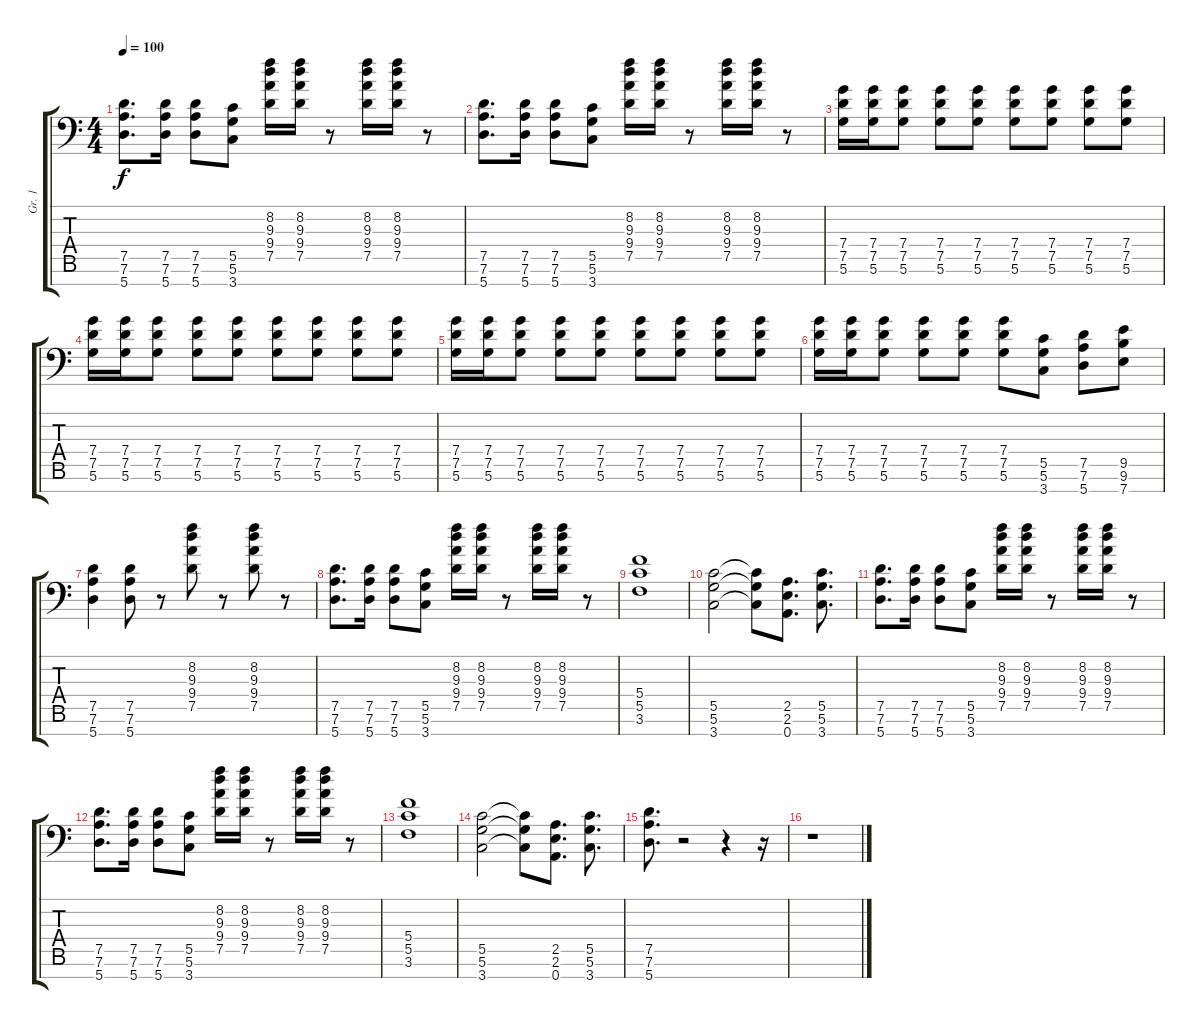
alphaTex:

\track ("Gr. 1" "Gr. 1") {instrument electricguitarmuted}
\staff {score tabs}
\tuning (D4 A3 F3 C3 G2 D2 A1) {hide}
\ts (4 4)
\tempo 100
\clef f4
\ks c
(7.5 7.6 5.7).8{d dy f} (7.5 7.6 5.7).16 (7.5 7.6 5.7).8 (5.5 5.6 3.7).8 (8.2 9.3 9.4 7.5).16 (8.2 9.3 9.4 7.5).16 r.8 (8.2 9.3 9.4 7.5).16 (8.2 9.3 9.4 7.5).16 r.8 |
(7.5 7.6 5.7).8{d} (7.5 7.6 5.7).16 (7.5 7.6 5.7).8 (5.5 5.6 3.7).8 (8.2 9.3 9.4 7.5).16 (8.2 9.3 9.4 7.5).16 r.8 (8.2 9.3 9.4 7.5).16 (8.2 9.3 9.4 7.5).16 r.8 |
(7.4 7.5 5.6).16 (7.4 7.5 5.6).16 (7.4 7.5 5.6).8 (7.4 7.5 5.6).8 (7.4 7.5 5.6).8 (7.4 7.5 5.6).8 (7.4 7.5 5.6).8 (7.4 7.5 5.6).8 (7.4 7.5 5.6).8 |
(7.4 7.5 5.6).16 (7.4 7.5 5.6).16 (7.4 7.5 5.6).8 (7.4 7.5 5.6).8 (7.4 7.5 5.6).8 (7.4 7.5 5.6).8 (7.4 7.5 5.6).8 (7.4 7.5 5.6).8 (7.4 7.5 5.6).8 |
(7.4 7.5 5.6).16 (7.4 7.5 5.6).16 (7.4 7.5 5.6).8 (7.4 7.5 5.6).8 (7.4 7.5 5.6).8 (7.4 7.5 5.6).8 (7.4 7.5 5.6).8 (7.4 7.5 5.6).8 (7.4 7.5 5.6).8 |
(7.4 7.5 5.6).16 (7.4 7.5 5.6).16 (7.4 7.5 5.6).8 (7.4 7.5 5.6).8 (7.4 7.5 5.6).8 (7.4 7.5 5.6).8 (5.5 5.6 3.7).8 (7.5 7.6 5.7).8 (9.5 9.6 7.7).8 |
(7.5 7.6 5.7).4 (7.5 7.6 5.7).8 r.8 (8.2 9.3 9.4 7.5).8 r.8 (8.2 9.3 9.4 7.5).8 r.8 |
(7.5 7.6 5.7).8{d} (7.5 7.6 5.7).16 (7.5 7.6 5.7).8 (5.5 5.6 3.7).8 (8.2 9.3 9.4 7.5).16 (8.2 9.3 9.4 7.5).16 r.8 (8.2 9.3 9.4 7.5).16 (8.2 9.3 9.4 7.5).16 r.8 |
(5.4 5.5 3.6).1 |
(5.5 5.6 3.7).2 (5.5{t} 5.6{t} 3.7{t}).8 (2.5 2.6 0.7).8{d} (5.5 5.6 3.7).8{d} |
(7.5 7.6 5.7).8{d} (7.5 7.6 5.7).16 (7.5 7.6 5.7).8 (5.5 5.6 3.7).8 (8.2 9.3 9.4 7.5).16 (8.2 9.3 9.4 7.5).16 r.8 (8.2 9.3 9.4 7.5).16 (8.2 9.3 9.4 7.5).16 r.8 |
(7.5 7.6 5.7).8{d} (7.5 7.6 5.7).16 (7.5 7.6 5.7).8 (5.5 5.6 3.7).8 (8.2 9.3 9.4 7.5).16 (8.2 9.3 9.4 7.5).16 r.8 (8.2 9.3 9.4 7.5).16 (8.2 9.3 9.4 7.5).16 r.8 |
(5.4 5.5 3.6).1 |
(5.5 5.6 3.7).2 (5.5{t} 5.6{t} 3.7{t}).8 (2.5 2.6 0.7).8{d} (5.5 5.6 3.7).8{d} |
(7.5 7.6 5.7).8{d} r.2 r.4 r.16 |
r.1
